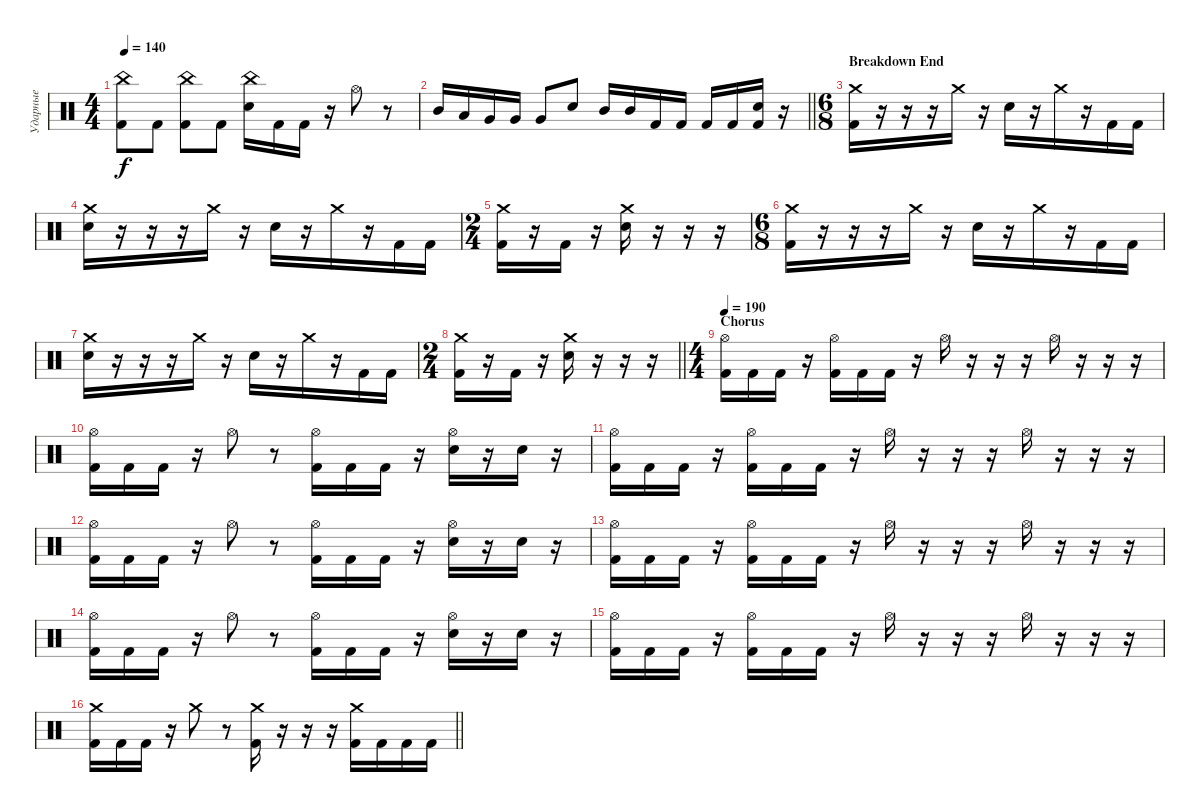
\track ("Ударные" "Ударные") {instrument percussion}
\staff {score}
\articulation defaults
\ts (4 4)
\tempo 140
\clef neutral
\ks c
("China (hit)" "Kick (hit) 2").8{dy f} "Kick (hit) 2".8 ("China (hit)" "Kick (hit) 2").8 "Kick (hit) 2".8 ("China (hit)" "Snare (hit) 2").16 "Kick (hit) 2".16 "Kick (hit) 2".16 r.16 "Hi-Hat (open)".8 r.8 |
\barLineRight lightlight "Mid Tom (hit)".16 "Low Tom (hit)".16 "Very Low Tom (hit)".16 "Very Low Tom (hit)".16 "Very Low Tom (hit)".8 "Snare (hit) 2".8 "Mid Tom (hit)".16 "Mid Tom (hit)".16 "Kick (hit) 2".16 "Kick (hit) 2".16 "Kick (hit) 2".16 "Kick (hit) 2".16
("Snare (hit) 2" "Kick (hit) 2").16 r.16 |
\ts (6 8)
\section ("" "Breakdown End")
("Crash medium (hit)" "Kick (hit) 2").16 r.16 r.16 r.16 "Crash medium (hit)".16 r.16 "Snare (hit) 2".16 r.16 "Crash medium (hit)".16 r.16 "Kick (hit) 2".16 "Kick (hit) 2".16 |
("Crash medium (hit)" "Snare (hit) 2").16 r.16 r.16 r.16 "Crash medium (hit)".16 r.16 "Snare (hit) 2".16 r.16 "Crash medium (hit)".16 r.16 "Kick (hit) 2".16 "Kick (hit) 2".16 |
\ts (2 4)
("Crash medium (hit)" "Kick (hit) 2").16 r.16 "Kick (hit) 2".16 r.16 ("Crash medium (hit)" "Snare (hit) 2").16 r.16 r.16 r.16 |
\ts (6 8)
("Crash medium (hit)" "Kick (hit) 2").16 r.16 r.16 r.16 "Crash medium (hit)".16 r.16 "Snare (hit) 2".16 r.16 "Crash medium (hit)".16 r.16 "Kick (hit) 2".16 "Kick (hit) 2".16 |
("Crash medium (hit)" "Snare (hit) 2").16 r.16 r.16 r.16 "Crash medium (hit)".16 r.16 "Snare (hit) 2".16 r.16 "Crash medium (hit)".16 r.16 "Kick (hit) 2".16 "Kick (hit) 2".16 |
\ts (2 4)
\barLineRight lightlight
("Crash medium (hit)" "Kick (hit) 2").16 r.16 "Kick (hit) 2".16 r.16 ("Crash medium (hit)" "Snare (hit) 2").16 r.16 r.16 r.16 |
\ts (4 4)
\section ("" "Chorus")
\tempo 190
("Hi-Hat (open)" "Kick (hit) 2").16 "Kick (hit) 2".16 "Kick (hit) 2".16 r.16 ("Hi-Hat (open)" "Kick (hit) 2").16 "Kick (hit) 2".16 "Kick (hit) 2".16 r.16 "Hi-Hat (open)".16 r.16 r.16 r.16 "Hi-Hat (open)".16 r.16 r.16 r.16 |
("Hi-Hat (open)" "Kick (hit) 2").16 "Kick (hit) 2".16 "Kick (hit) 2".16 r.16 "Hi-Hat (open)".8 r.8 ("Hi-Hat (open)" "Kick (hit) 2").16 "Kick (hit) 2".16 "Kick (hit) 2".16 r.16 ("Hi-Hat (open)" "Snare (hit) 2").16 r.16 "Snare (hit) 2".16 r.16 |
("Hi-Hat (open)" "Kick (hit) 2").16 "Kick (hit) 2".16 "Kick (hit) 2".16 r.16 ("Hi-Hat (open)" "Kick (hit) 2").16 "Kick (hit) 2".16 "Kick (hit) 2".16 r.16 "Hi-Hat (open)".16 r.16 r.16 r.16 "Hi-Hat (open)".16 r.16 r.16 r.16 |
("Hi-Hat (open)" "Kick (hit) 2").16 "Kick (hit) 2".16 "Kick (hit) 2".16 r.16 "Hi-Hat (open)".8 r.8 ("Hi-Hat (open)" "Kick (hit) 2").16 "Kick (hit) 2".16 "Kick (hit) 2".16 r.16 ("Hi-Hat (open)" "Snare (hit) 2").16 r.16 "Snare (hit) 2".16 r.16 |
("Hi-Hat (open)" "Kick (hit) 2").16 "Kick (hit) 2".16 "Kick (hit) 2".16 r.16 ("Hi-Hat (open)" "Kick (hit) 2").16 "Kick (hit) 2".16 "Kick (hit) 2".16 r.16 "Hi-Hat (open)".16 r.16 r.16 r.16 "Hi-Hat (open)".16 r.16 r.16 r.16 |
("Hi-Hat (open)" "Kick (hit) 2").16 "Kick (hit) 2".16 "Kick (hit) 2".16 r.16 "Hi-Hat (open)".8 r.8 ("Hi-Hat (open)" "Kick (hit) 2").16 "Kick (hit) 2".16 "Kick (hit) 2".16 r.16 ("Hi-Hat (open)" "Snare (hit) 2").16 r.16 "Snare (hit) 2".16 r.16 |
("Hi-Hat (open)" "Kick (hit) 2").16 "Kick (hit) 2".16 "Kick (hit) 2".16 r.16 ("Hi-Hat (open)" "Kick (hit) 2").16 "Kick (hit) 2".16 "Kick (hit) 2".16 r.16 "Hi-Hat (open)".16 r.16 r.16 r.16 "Hi-Hat (open)".16 r.16 r.16 r.16 |
\barLineRight lightlight
("Crash medium (hit)" "Kick (hit) 2").16 "Kick (hit) 2".16 "Kick (hit) 2".16 r.16 "Crash medium (hit)".8 r.8 ("Crash medium (hit)" "Kick (hit) 2").16 r.16 r.16 r.16 ("Crash medium (hit)" "Kick (hit) 2").16 "Kick (hit) 2".16 "Kick (hit) 2".16 "Kick (hit) 2".16
